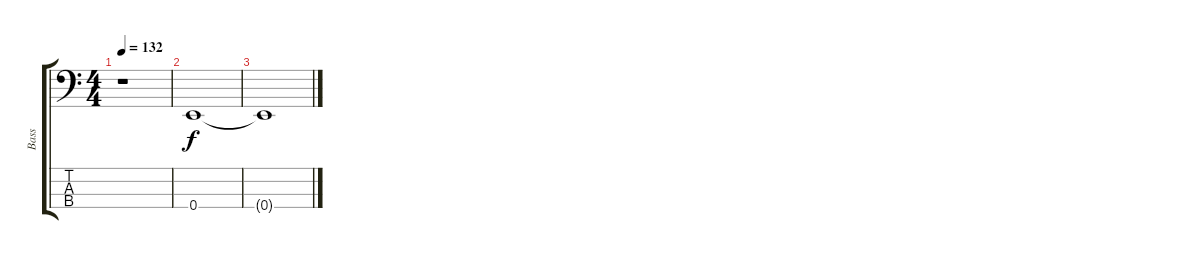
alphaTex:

\track ("Bass" "Bass") {instrument electricbassfinger}
\staff {score tabs}
\tuning (G2 D2 A1 E1) {hide}
\ts (4 4)
\tempo 132
\clef f4
\ks c
r.1{dy f} |
0.4.1 |
0.4{t}.1
